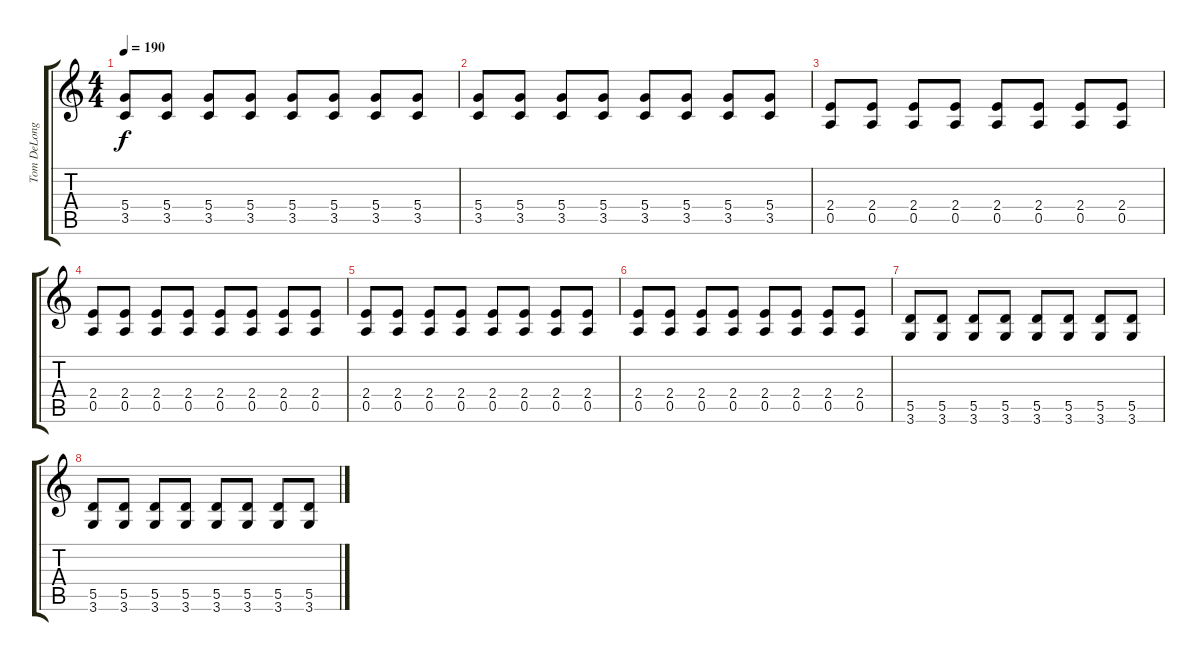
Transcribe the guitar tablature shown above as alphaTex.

\track ("Tom DeLonge - Guitar 3" "Tom DeLong") {instrument overdrivenguitar}
\staff {score tabs}
\tuning (E4 B3 G3 D3 A2 E2) {hide}
\ts (4 4)
\tempo 190
\clef g2
\ks c
(5.4 3.5).8{dy f} (5.4 3.5).8 (5.4 3.5).8 (5.4 3.5).8 (5.4 3.5).8 (5.4 3.5).8 (5.4 3.5).8 (5.4 3.5).8 |
(5.4 3.5).8 (5.4 3.5).8 (5.4 3.5).8 (5.4 3.5).8 (5.4 3.5).8 (5.4 3.5).8 (5.4 3.5).8 (5.4 3.5).8 |
(2.4 0.5).8 (2.4 0.5).8 (2.4 0.5).8 (2.4 0.5).8 (2.4 0.5).8 (2.4 0.5).8 (2.4 0.5).8 (2.4 0.5).8 |
(2.4 0.5).8 (2.4 0.5).8 (2.4 0.5).8 (2.4 0.5).8 (2.4 0.5).8 (2.4 0.5).8 (2.4 0.5).8 (2.4 0.5).8 |
(2.4 0.5).8 (2.4 0.5).8 (2.4 0.5).8 (2.4 0.5).8 (2.4 0.5).8 (2.4 0.5).8 (2.4 0.5).8 (2.4 0.5).8 |
(2.4 0.5).8 (2.4 0.5).8 (2.4 0.5).8 (2.4 0.5).8 (2.4 0.5).8 (2.4 0.5).8 (2.4 0.5).8 (2.4 0.5).8 |
(5.5 3.6).8 (5.5 3.6).8 (5.5 3.6).8 (5.5 3.6).8 (5.5 3.6).8 (5.5 3.6).8 (5.5 3.6).8 (5.5 3.6).8 |
(5.5 3.6).8 (5.5 3.6).8 (5.5 3.6).8 (5.5 3.6).8 (5.5 3.6).8 (5.5 3.6).8 (5.5 3.6).8 (5.5 3.6).8
